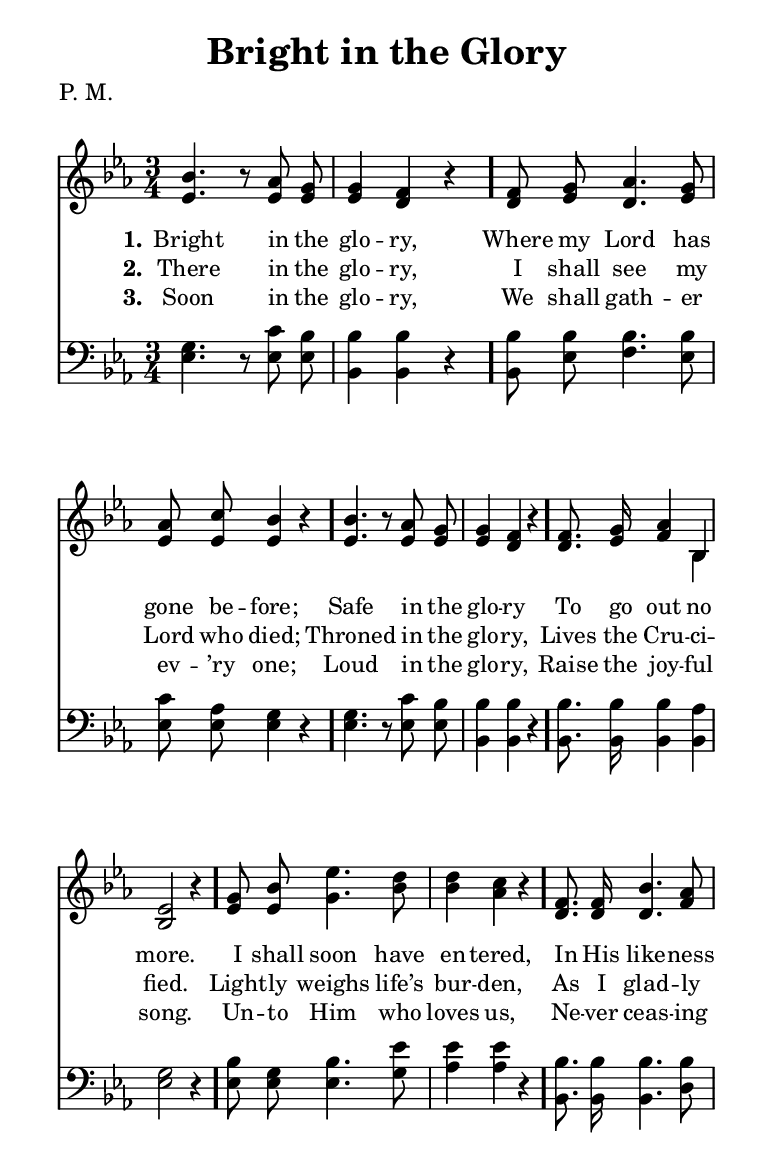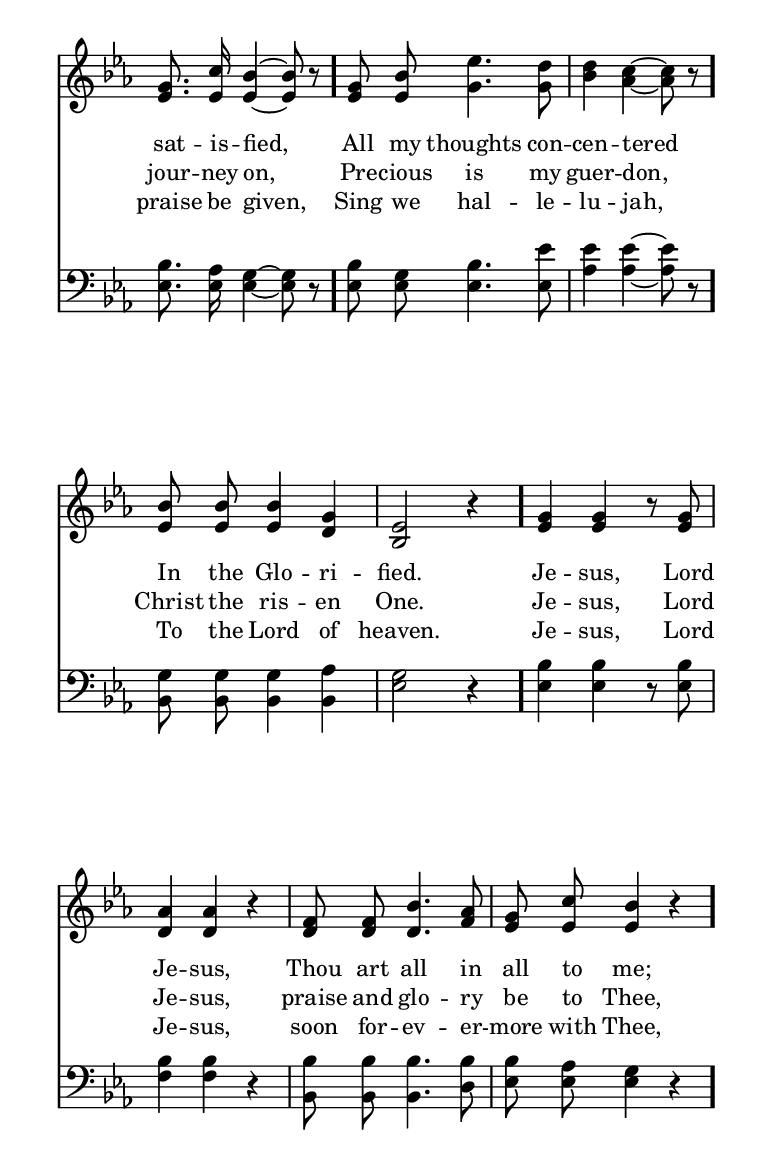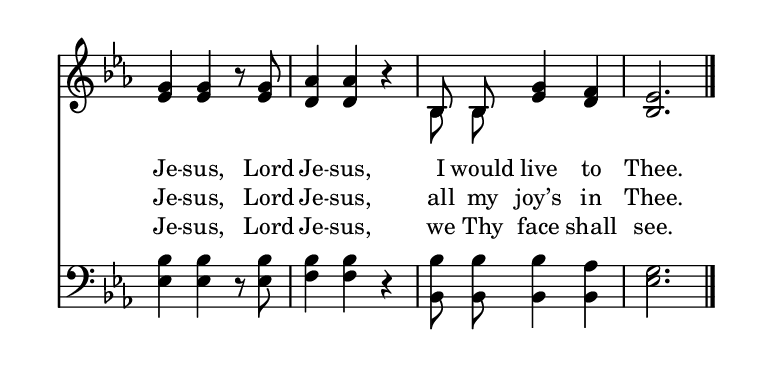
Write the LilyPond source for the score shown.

\include "common/global.ily"
\paper {
  \include "common/paper.ily"
}

\header{
  hymnnumber = "209"
  title = "Bright in the Glory"
  tunename = ""
  meter = "P. M."
  poet = ""
  composer = ""
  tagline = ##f
}

patternAA = { c4. c8 c8 c | c4 c c | }
patternAB = { c8 c c4. c8 | c8 c c4 c | }
patternAC = \patternAA
patternAD = { c8. c16 c4 c, | c2 c4 | }

patternBA = { c8 c c4. c8 | c4 c c | }
patternBB = { c,8. c16 c4. c8 | c8. c16 c4 ~ c8 c | }
patternBC = { c8 c c4. c8 | c4 c ~ c8 c | }
patternBD = { c8 c c4 c | c2 c4 | }

patternCA = { c4 c c8 c | c4 c c | }
patternCB = { c8 c c4. c8 | c c c4 c | }
patternCC = \patternCA
patternCD = { c,8 c c'4 c | c2. | }

global = {
  \include "common/overrides.ily"
  \override Staff.TimeSignature.style = #'numbered
  \time 3/4
  \override Score.MetronomeMark.transparent = ##t % hide all fermata changes too
  \tempo 4=80
  \key ees \major
  \autoBeamOff
}

notesSoprano = {
\global
\relative c'' {

  bes4. r8 aes8 g | g4 f r |
  f8 g aes4. g8 | aes8 c bes4 r |
  bes4. r8 aes8 g | g4 f r |
  f8. g16 aes4 bes, | ees2 r4 |

  g8 bes ees4. d8 | d4 c r |
  f,8. f16 bes4. aes8 | g8. c16 bes4 ~ bes8 r |
  g8 bes ees4. d8 | d4 c ~ c8 r |
  bes8 bes bes4 g | ees2 r4 |

  g4 g r8 g | aes4 aes r |
  f8 f bes4. aes8 | g c bes4 r |
  g4 g r8 g | aes4 aes r |
  bes,8 bes g'4 f | ees2. |

  \bar "|."

}
}

notesAlto = {
\global
\relative e' {

  \changePitch \patternAA { ees r ees ees | ees d r }
  \changePitch \patternAB { d ees d ees | ees ees ees r }
  \changePitch \patternAC { ees r ees ees | ees d r }
  \changePitch \patternAD { d ees f bes, | bes r }

  \changePitch \patternBA { ees ees g bes | bes aes r }
  \changePitch \patternBB { d, d d f | ees ees ees ees r }
  \changePitch \patternBC { ees ees g g | bes aes aes r }
  \changePitch \patternBD { ees ees ees d | bes r }

  \changePitch \patternCA { ees ees r ees | d d r }
  \changePitch \patternCB { d d d f | ees ees ees r }
  \changePitch \patternCC { ees ees r ees | d d r }
  \changePitch \patternCD { bes bes ees d | bes }

}
}

notesTenor = {
\global
\relative a {

  \changePitch \patternAA { g r c bes | bes bes r }
  \changePitch \patternAB { bes bes bes bes | c aes g r }
  \changePitch \patternAC { g r c bes | bes bes r }
  \changePitch \patternAD { bes bes bes aes | g r }

  \changePitch \patternBA { bes g bes ees | ees ees r }
  \changePitch \patternBB { bes bes bes bes | bes aes g g r }
  \changePitch \patternBC { bes g bes ees | ees ees ees r }
  \changePitch \patternBD { g, g g aes | g r }

  \changePitch \patternCA { bes bes r bes | bes bes r }
  \changePitch \patternCB { bes bes bes bes | bes aes g r }
  \changePitch \patternCC { bes bes r bes | bes bes r }
  \changePitch \patternCD { bes bes bes aes | g }

}
}

notesBass = {
\global
\relative f {

  \changePitch \patternAA { ees r ees ees | bes bes r }
  \changePitch \patternAB { bes ees f ees | ees ees ees r }
  \changePitch \patternAC { ees r ees ees | bes bes r }
  \changePitch \patternAD { bes bes bes bes | ees r }

  \changePitch \patternBA { ees ees ees g | aes aes r }
  \changePitch \patternBB { bes, bes bes d | ees ees ees ees r }
  \changePitch \patternBC { ees ees ees ees aes aes aes r }
  \changePitch \patternBD { bes, bes bes bes | ees r }

  \changePitch \patternCA { ees ees r ees | f f r }
  \changePitch \patternCB { bes, bes bes d | ees ees ees r }
  \changePitch \patternCC { ees ees r ees | f f r }
  \changePitch \patternCD { bes, bes bes bes | ees }

}
}

wordsA = \lyricmode {
\set stanza = "1."

Bright in the glo -- ry, \bar "."
Where my Lord has gone be -- fore; \bar "."
Safe in the glo -- ry \bar "."
To go out no more. \bar "."
I shall soon have en -- tered, \bar "."
In His like -- ness sat -- is -- fied, \bar "."
All my thoughts con -- cen -- tered \bar "."
In the Glo -- ri -- fied. \bar "."
Je -- sus, Lord Je -- sus, Thou art all in all to me; \bar "."
Je -- sus, Lord Je -- sus, I would live to Thee. \bar "."

}

wordsB = \lyricmode {
\set stanza = "2."

There in the glo -- ry,
I shall see my Lord who died;
Throned in the glo -- ry,
Lives the Cru -- ci -- fied.
Light -- ly weighs life’s bur -- den,
As I glad -- ly jour -- ney on,
Pre -- cious is my guer -- don,
Christ the ris -- en One.
Je -- sus, Lord Je -- sus, praise and glo -- ry be to Thee,
Je -- sus, Lord Je -- sus, all my joy’s in Thee.

}

wordsC = \lyricmode {
\set stanza = "3."

Soon in the glo -- ry,
We shall gath -- er ev -- ’ry one;
Loud in the glo -- ry,
Raise the joy -- ful song.
Un -- to Him who loves us,
Ne -- ver ceas -- ing praise be given,
Sing we hal -- le -- lu -- jah,
To the Lord of heaven.
Je -- sus, Lord Je -- sus, soon for -- ev -- er -- more with Thee,
Je -- sus, Lord Je -- sus, we Thy face shall see.

}

\score {
  \context ChoirStaff <<
    \context Staff = upper <<
      \set Staff.autoBeaming = ##f
      \set ChoirStaff.systemStartDelimiter = #'SystemStartBar
      \set ChoirStaff.printPartCombineTexts = ##f
      \partcombine #'(2 . 9) \notesSoprano \notesAlto
      \context NullVoice = sopranos { \voiceOne << \notesSoprano >> }
      \context NullVoice = altos { \voiceTwo << \notesAlto >> }
      \context Lyrics = one   \lyricsto sopranos \wordsA
      \context Lyrics = two   \lyricsto sopranos \wordsB
      \context Lyrics = three \lyricsto sopranos \wordsC
    >>
    \context Staff = men <<
      \set Staff.autoBeaming = ##f
      \clef bass
      \set ChoirStaff.printPartCombineTexts = ##f
      \partcombine #'(2 . 9) \notesTenor \notesBass
      \context NullVoice = tenors { \voiceOne << \notesTenor >> }
      \context NullVoice = basses { \voiceTwo << \notesBass >> }
    >>
  >>
  \layout {
    \include "common/layout.ily"
  }
  \midi{
    \include "common/midi.ily"
  }
}

\version "2.19.49"  % necessary for upgrading to future LilyPond versions.

% vi:set et ts=2 sw=2 ai nocindent syntax=lilypond:
